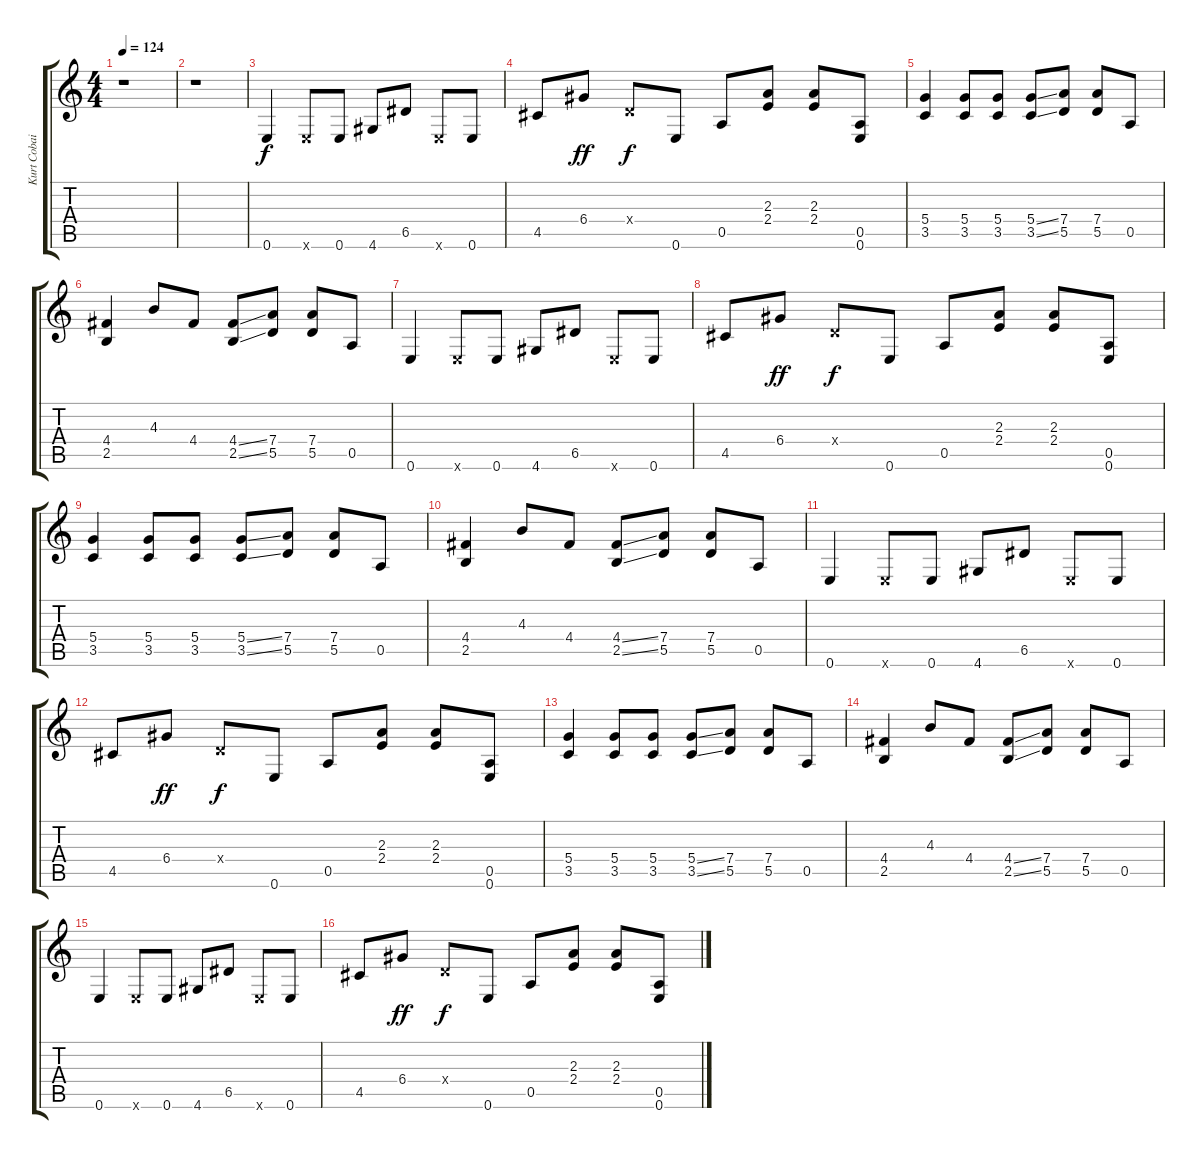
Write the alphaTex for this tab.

\track ("Kurt Cobain" "Kurt Cobai") {instrument electricguitarclean}
\staff {score tabs}
\tuning (E4 B3 G3 D3 A2 E2) {hide}
\ts (4 4)
\tempo 124
\clef g2
\ks c
r.1{dy f instrument electricguitarclean} |
r.1 |
0.6.4 0.6{x}.8 0.6.8 4.6.8 6.5.8 0.6{x}.8 0.6.8 |
4.5.8 6.4.8{dy ff} 0.4{x}.8{dy f} 0.6.8 0.5.8 (2.3 2.4).8 (2.3 2.4).8 (0.5 0.6).8 |
(5.4 3.5).4 (5.4 3.5).8 (5.4 3.5).8 (5.4{ss} 3.5{ss}).8 (7.4 5.5).8 (7.4 5.5).8 0.5.8 |
(4.4 2.5).4 4.3.8 4.4.8 (4.4{ss} 2.5{ss}).8 (7.4 5.5).8 (7.4 5.5).8 0.5.8 |
0.6.4 0.6{x}.8 0.6.8 4.6.8 6.5.8 0.6{x}.8 0.6.8 |
4.5.8 6.4.8{dy ff} 0.4{x}.8{dy f} 0.6.8 0.5.8 (2.3 2.4).8 (2.3 2.4).8 (0.5 0.6).8 |
(5.4 3.5).4 (5.4 3.5).8 (5.4 3.5).8 (5.4{ss} 3.5{ss}).8 (7.4 5.5).8 (7.4 5.5).8 0.5.8 |
(4.4 2.5).4 4.3.8 4.4.8 (4.4{ss} 2.5{ss}).8 (7.4 5.5).8 (7.4 5.5).8 0.5.8 |
0.6.4 0.6{x}.8 0.6.8 4.6.8 6.5.8 0.6{x}.8 0.6.8 |
4.5.8 6.4.8{dy ff} 0.4{x}.8{dy f} 0.6.8 0.5.8 (2.3 2.4).8 (2.3 2.4).8 (0.5 0.6).8 |
(5.4 3.5).4 (5.4 3.5).8 (5.4 3.5).8 (5.4{ss} 3.5{ss}).8 (7.4 5.5).8 (7.4 5.5).8 0.5.8 |
(4.4 2.5).4 4.3.8 4.4.8 (4.4{ss} 2.5{ss}).8 (7.4 5.5).8 (7.4 5.5).8 0.5.8 |
0.6.4 0.6{x}.8 0.6.8 4.6.8 6.5.8 0.6{x}.8 0.6.8 |
4.5.8 6.4.8{dy ff} 0.4{x}.8{dy f} 0.6.8 0.5.8 (2.3 2.4).8 (2.3 2.4).8 (0.5 0.6).8
